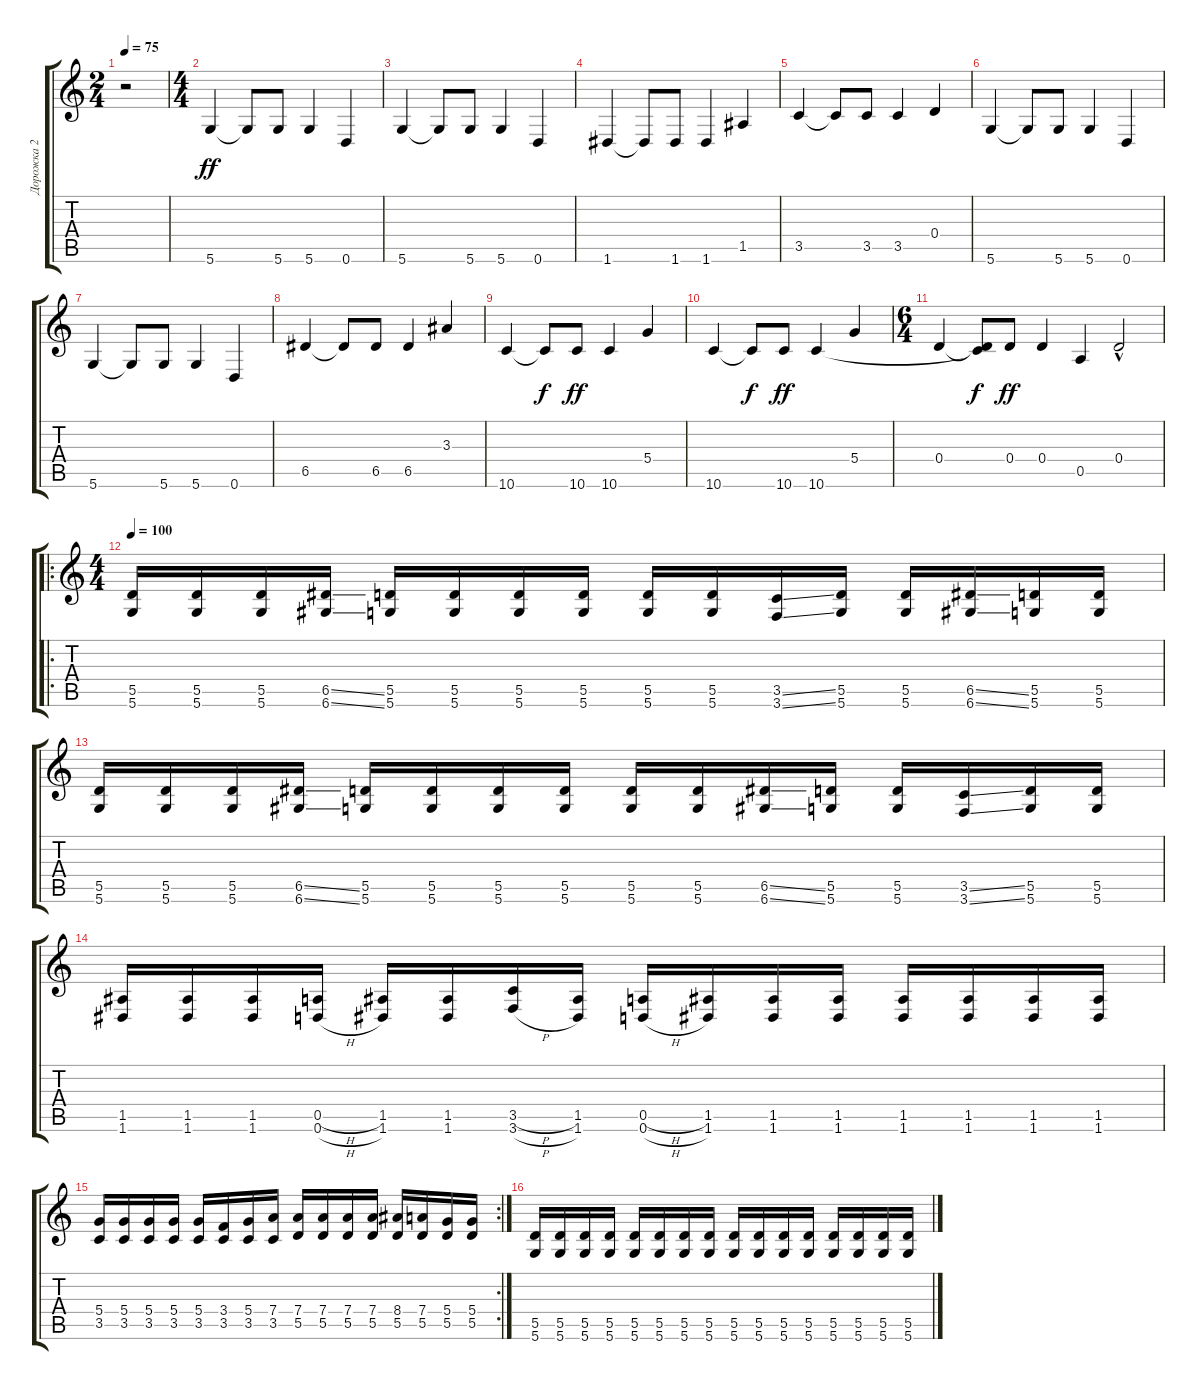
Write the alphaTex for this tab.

\track ("Дорожка 2" "Дорожка 2") {instrument contrabass}
\staff {score tabs}
\tuning (E4 B3 G3 D3 A2 D2) {hide}
\ts (2 4)
\tempo 75
\clef g2
\ks c
r.2{dy ff instrument contrabass} |
\ts (4 4)
5.6.4{instrument electricbasspick} 5.6{t}.8 5.6.8 5.6.4 0.6.4 |
5.6.4 5.6{t}.8 5.6.8 5.6.4 0.6.4 |
1.6.4 1.6{t}.8 1.6.8 1.6.4 1.5.4 |
3.5.4 3.5{t}.8 3.5.8 3.5.4 0.4.4 |
5.6.4 5.6{t}.8 5.6.8 5.6.4 0.6.4 |
5.6.4 5.6{t}.8 5.6.8 5.6.4 0.6.4 |
6.5.4 6.5{t}.8 6.5.8 6.5.4 3.3.4 |
10.6.4 10.6{t}.8{dy f} 10.6.8{dy ff} 10.6.4 5.4.4 |
10.6.4 10.6{t}.8{dy f} 10.6.8{dy ff} 10.6.4 5.4.4 |
\ts (6 4)
0.4.4 (0.4{t} 10.6{t}).8{dy f} 0.4.8{dy ff} 0.4.4 0.5.4 0.4{hac}.2 |
\ro
\ts (4 4)
\tempo 100
(5.5 5.6).16{instrument contrabass} (5.5 5.6).16 (5.5 5.6).16 (6.5{ss} 6.6{ss}).16 (5.5 5.6).16 (5.5 5.6).16 (5.5 5.6).16 (5.5 5.6).16 (5.5 5.6).16 (5.5 5.6).16 (3.5{ss} 3.6{ss}).16 (5.5 5.6).16 (5.5 5.6).16 (6.5{ss} 6.6{ss}).16 (5.5 5.6).16 (5.5 5.6).16 |
(5.5 5.6).16 (5.5 5.6).16 (5.5 5.6).16 (6.5{ss} 6.6{ss}).16 (5.5 5.6).16 (5.5 5.6).16 (5.5 5.6).16 (5.5 5.6).16 (5.5 5.6).16 (5.5 5.6).16 (6.5{ss} 6.6{ss}).16 (5.5 5.6).16 (5.5 5.6).16 (3.5{ss} 3.6{ss}).16 (5.5 5.6).16 (5.5 5.6).16 |
(1.5 1.6).16 (1.5 1.6).16 (1.5 1.6).16 (0.5{h} 0.6{h}).16 (1.5 1.6).16 (1.5 1.6).16 (3.5{h} 3.6{h}).16 (1.5 1.6).16 (0.5{h} 0.6{h}).16 (1.5 1.6).16 (1.5 1.6).16 (1.5 1.6).16 (1.5 1.6).16 (1.5 1.6).16 (1.5 1.6).16 (1.5 1.6).16 |
\rc 2
(5.4 3.5).16 (5.4 3.5).16 (5.4 3.5).16 (5.4 3.5).16 (5.4 3.5).16 (3.4 3.5).16 (5.4 3.5).16 (7.4 3.5).16 (7.4 5.5).16 (7.4 5.5).16 (7.4 5.5).16 (7.4 5.5).16 (8.4 5.5).16 (7.4 5.5).16 (5.4 5.5).16 (5.4 5.5).16 |
(5.5 5.6).16 (5.5 5.6).16 (5.5 5.6).16 (5.5 5.6).16 (5.5 5.6).16 (5.5 5.6).16 (5.5 5.6).16 (5.5 5.6).16 (5.5 5.6).16 (5.5 5.6).16 (5.5 5.6).16 (5.5 5.6).16 (5.5 5.6).16 (5.5 5.6).16 (5.5 5.6).16 (5.5 5.6).16
